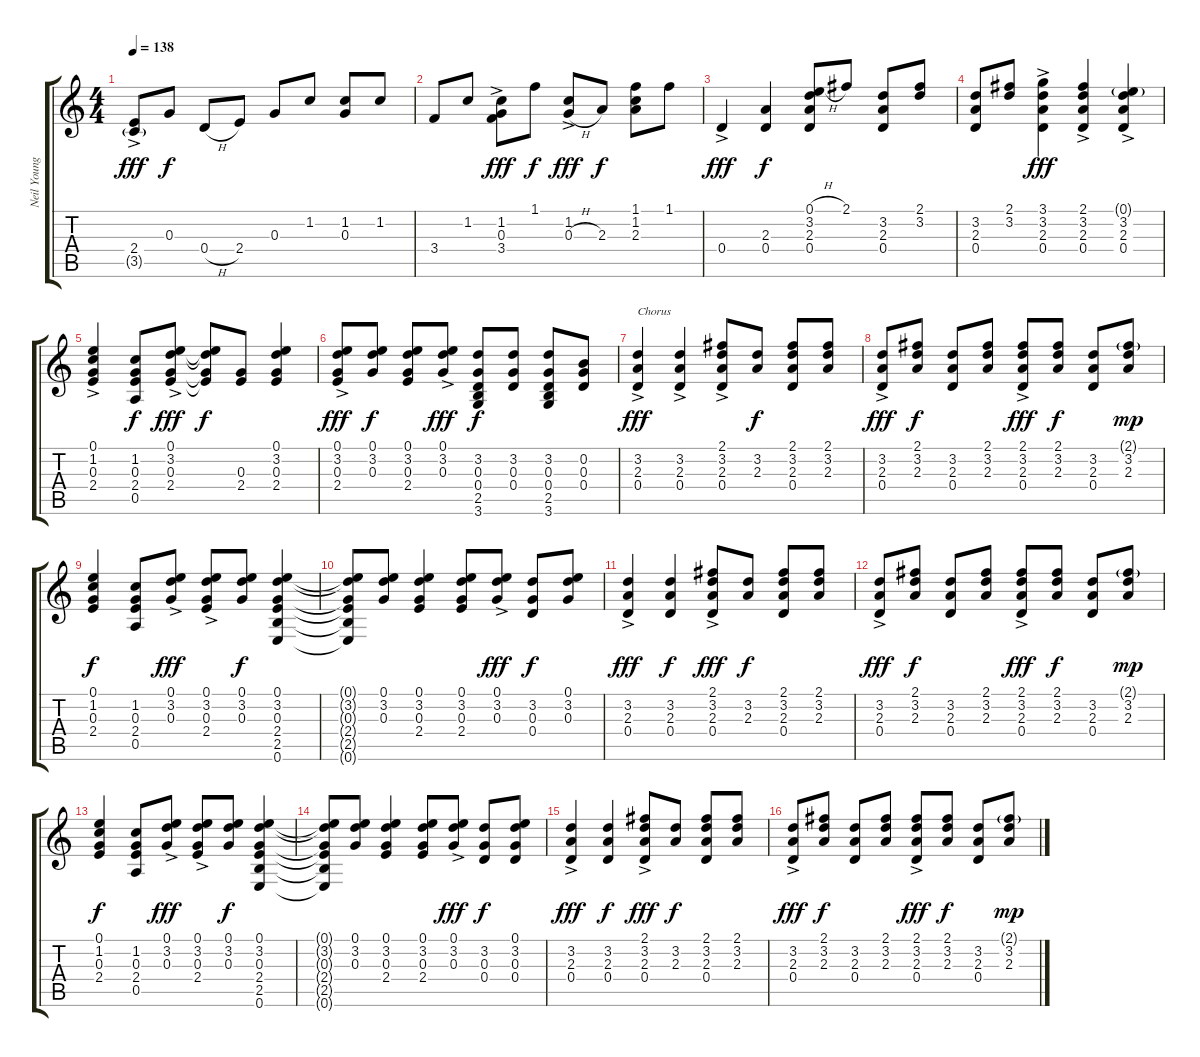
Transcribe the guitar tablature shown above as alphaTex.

\track ("Neil Young Acoustic" "Neil Young") {instrument acousticguitarsteel}
\staff {score tabs}
\tuning (E4 B3 G3 D3 A2 E2) {hide}
\ts (4 4)
\tempo 138
\clef g2
\ks c
(2.4{ac} 3.5{g ac}).8{dy fff} 0.3.8{dy f} 0.4{h}.8 2.4.8 0.3.8 1.2.8 (1.2 0.3).8 1.2.8 |
3.4.8 1.2.8 (1.2{ac} 0.3{ac} 3.4{ac}).8{dy fff} 1.1.8{dy f} (1.2{ac} 0.3{h ac}).8{dy fff} 2.3.8{dy f} (1.1 1.2 2.3).8 1.1.8 |
0.4{ac}.4{dy fff} (2.3 0.4).4{dy f} (0.1{h} 3.2 2.3 0.4).8 2.1.8 (3.2 2.3 0.4).8 (2.1 3.2).8 |
(3.2 2.3 0.4).8 (2.1 3.2).8 (3.1{ac} 3.2{ac} 2.3{ac} 0.4{ac}).4{dy fff} (2.1{ac} 3.2{ac} 2.3{ac} 0.4{ac}).4 (0.1{g ac} 3.2{ac} 2.3{ac} 0.4{ac}).4 |
(0.1{ac} 1.2{ac} 0.3{ac} 2.4{ac}).4 (1.2 0.3 2.4 0.5).8{dy f} (0.1{ac} 3.2{ac} 0.3{ac} 2.4{ac}).8{dy fff} (0.1{t} 3.2{t} 0.3{t} 2.4{t}).8{dy f} (0.3 2.4).8 (0.1 3.2 0.3 2.4).4 |
(0.1{ac} 3.2{ac} 0.3{ac} 2.4{ac}).8{dy fff} (0.1 3.2 0.3).8{dy f} (0.1 3.2 0.3 2.4).8 (0.1{ac} 3.2{ac} 0.3{ac}).8{dy fff} (3.2 0.3 0.4 2.5 3.6).8{dy f} (3.2 0.3 0.4).8 (3.2 0.3 0.4 2.5 3.6).8 (0.2 0.3 0.4).8 |
(3.2{ac} 2.3{ac} 0.4{ac}).4{txt "Chorus" dy fff} (3.2{ac} 2.3{ac} 0.4{ac}).4 (2.1{ac} 3.2{ac} 2.3{ac} 0.4{ac}).8 (3.2 2.3).8{dy f} (2.1 3.2 2.3 0.4).8 (2.1 3.2 2.3).8 |
(3.2{ac} 2.3{ac} 0.4{ac}).8{dy fff} (2.1 3.2 2.3).8{dy f} (3.2 2.3 0.4).8 (2.1 3.2 2.3).8 (2.1{ac} 3.2{ac} 2.3{ac} 0.4{ac}).8{dy fff} (2.1 3.2 2.3).8{dy f} (3.2 2.3 0.4).8 (2.1{g} 3.2 2.3).8{dy mp} |
(0.1 1.2 0.3 2.4).4{dy f} (1.2 0.3 2.4 0.5).8 (0.1{ac} 3.2{ac} 0.3{ac}).8{dy fff} (0.1{ac} 3.2{ac} 0.3{ac} 2.4{ac}).8 (0.1 3.2 0.3).8{dy f} (0.1 3.2 0.3 2.4 2.5 0.6).4 |
(0.1{t} 3.2{t} 0.3{t} 2.4{t} 2.5{t} 0.6{t}).8 (0.1 3.2 0.3).8 (0.1 3.2 0.3 2.4).4 (0.1 3.2 0.3 2.4).8 (0.1{ac} 3.2{ac} 0.3{ac}).8{dy fff} (3.2 0.3 0.4).8{dy f} (0.1 3.2 0.3).8 |
(3.2{ac} 2.3{ac} 0.4{ac}).4{dy fff} (3.2 2.3 0.4).4{dy f} (2.1{ac} 3.2{ac} 2.3{ac} 0.4{ac}).8{dy fff} (3.2 2.3).8{dy f} (2.1 3.2 2.3 0.4).8 (2.1 3.2 2.3).8 |
(3.2{ac} 2.3{ac} 0.4{ac}).8{dy fff} (2.1 3.2 2.3).8{dy f} (3.2 2.3 0.4).8 (2.1 3.2 2.3).8 (2.1{ac} 3.2{ac} 2.3{ac} 0.4{ac}).8{dy fff} (2.1 3.2 2.3).8{dy f} (3.2 2.3 0.4).8 (2.1{g} 3.2 2.3).8{dy mp} |
(0.1 1.2 0.3 2.4).4{dy f} (1.2 0.3 2.4 0.5).8 (0.1{ac} 3.2{ac} 0.3{ac}).8{dy fff} (0.1{ac} 3.2{ac} 0.3{ac} 2.4{ac}).8 (0.1 3.2 0.3).8{dy f} (0.1 3.2 0.3 2.4 2.5 0.6).4 |
(0.1{t} 3.2{t} 0.3{t} 2.4{t} 2.5{t} 0.6{t}).8 (0.1 3.2 0.3).8 (0.1 3.2 0.3 2.4).4 (0.1 3.2 0.3 2.4).8 (0.1{ac} 3.2{ac} 0.3{ac}).8{dy fff} (3.2 0.3 0.4).8{dy f} (0.1 3.2 0.3 0.4).8 |
(3.2{ac} 2.3{ac} 0.4{ac}).4{dy fff} (3.2 2.3 0.4).4{dy f} (2.1{ac} 3.2{ac} 2.3{ac} 0.4{ac}).8{dy fff} (3.2 2.3).8{dy f} (2.1 3.2 2.3 0.4).8 (2.1 3.2 2.3).8 |
(3.2{ac} 2.3{ac} 0.4{ac}).8{dy fff} (2.1 3.2 2.3).8{dy f} (3.2 2.3 0.4).8 (2.1 3.2 2.3).8 (2.1{ac} 3.2{ac} 2.3{ac} 0.4{ac}).8{dy fff} (2.1 3.2 2.3).8{dy f} (3.2 2.3 0.4).8 (2.1{g} 3.2 2.3).8{dy mp}
